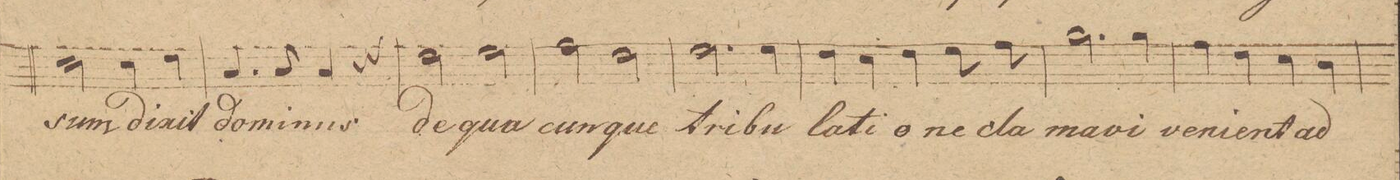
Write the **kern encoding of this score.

**kern	**text
*I"Tenore 2do	*
*clefC4	*
*k[]	*
*met(c|)	*
*M2/2	*
2B\	sum
4B\	di-
4c\	-xit
=11	=11
4.G/	do-
8G/	-mi-
4G/	-nus
4r	.
=12	=12
2c\	de
2d\	qua-
=13	=13
2e\	-cun-
2c\	-que
=14	=14
2.d\	tri-
4d\	-bu-
=15	=15
4c\	-la-
4B\	-ti-
4c\	-o-
8d\	-ne
8e\	cla-
=16	=16
2.f\	-ma-
4f\	-vi
=17	=17
4e\	ve-
4c\	-ni-
4B\	-ent
4A\	ad
=18	=18
*-	*-
